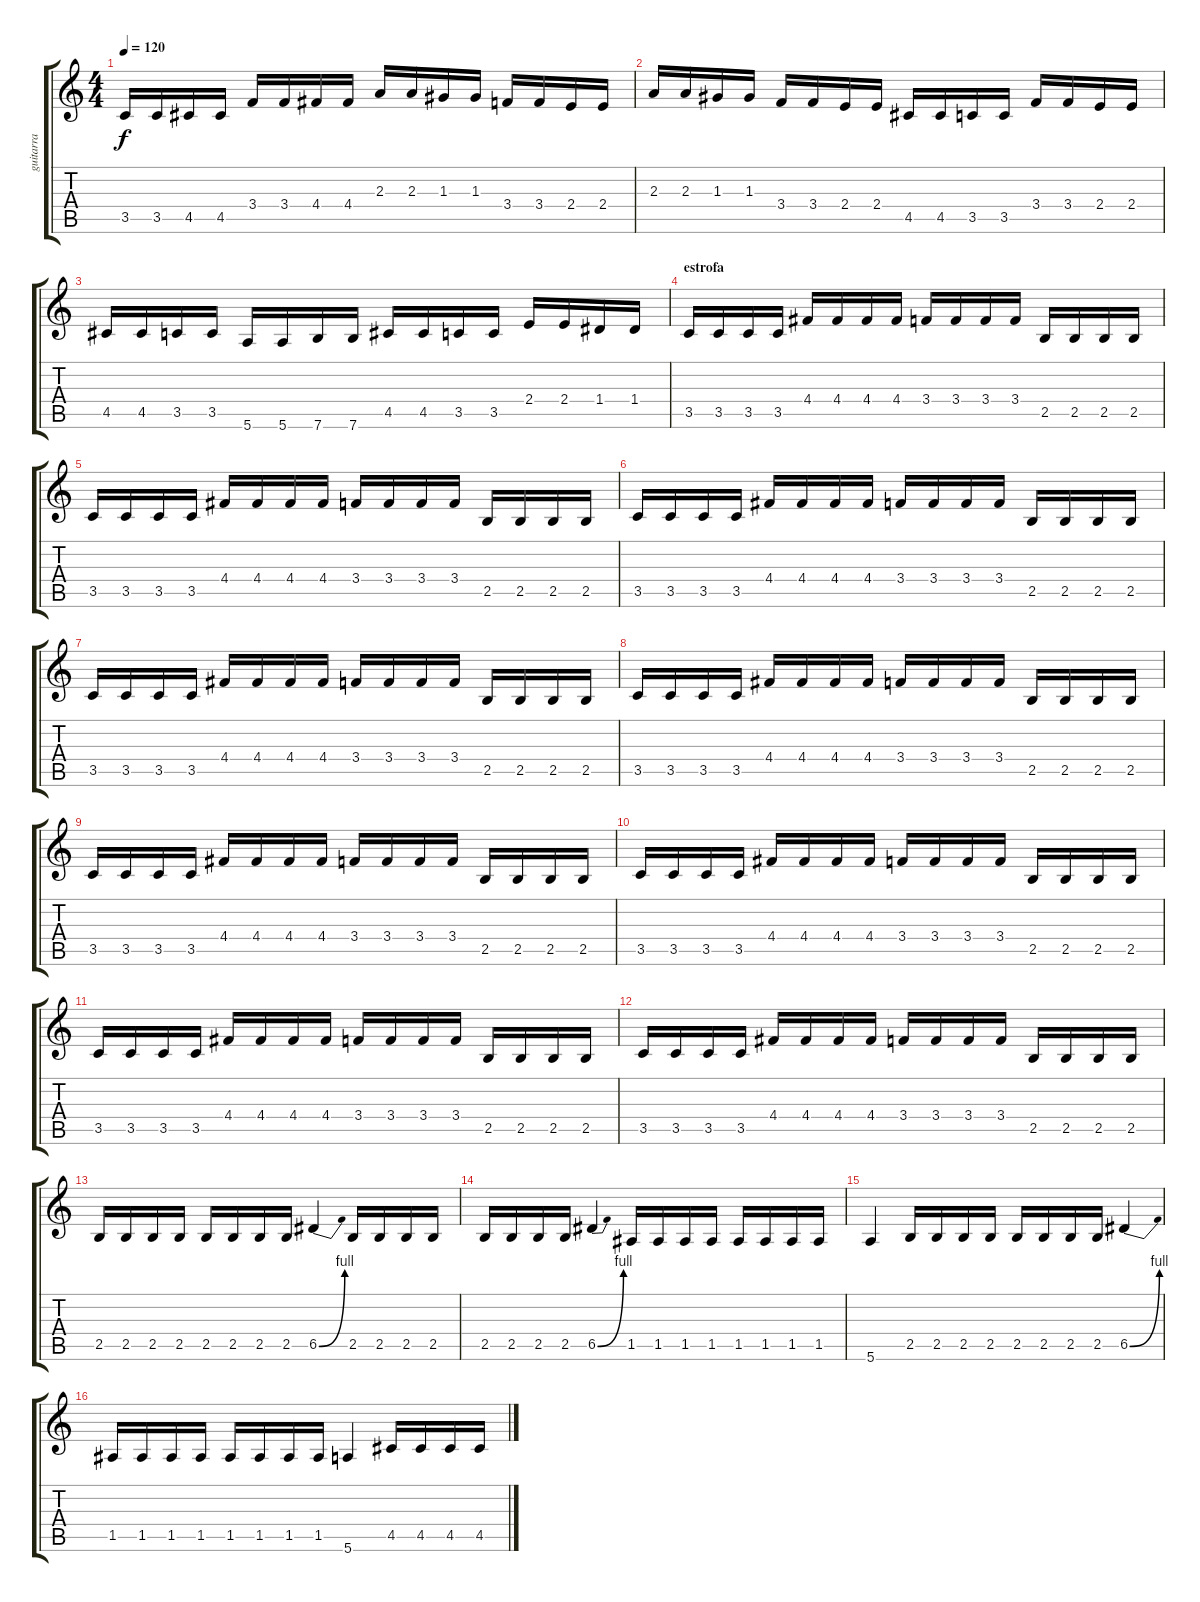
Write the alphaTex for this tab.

\track ("guitarra" "guitarra") {instrument distortionguitar}
\staff {score tabs}
\tuning (E4 B3 G3 D3 A2 E2) {hide}
\ts (4 4)
\tempo 120
\clef g2
\ks c
3.5.16{dy f} 3.5.16 4.5.16 4.5.16 3.4.16 3.4.16 4.4.16 4.4.16 2.3.16 2.3.16 1.3.16 1.3.16 3.4.16 3.4.16 2.4.16 2.4.16 |
2.3.16 2.3.16 1.3.16 1.3.16 3.4.16 3.4.16 2.4.16 2.4.16 4.5.16 4.5.16 3.5.16 3.5.16 3.4.16 3.4.16 2.4.16 2.4.16 |
4.5.16 4.5.16 3.5.16 3.5.16 5.6.16 5.6.16 7.6.16 7.6.16 4.5.16 4.5.16 3.5.16 3.5.16 2.4.16 2.4.16 1.4.16 1.4.16 |
\section ("" "estrofa")
3.5.16 3.5.16 3.5.16 3.5.16 4.4.16 4.4.16 4.4.16 4.4.16 3.4.16 3.4.16 3.4.16 3.4.16 2.5.16 2.5.16 2.5.16 2.5.16 |
3.5.16 3.5.16 3.5.16 3.5.16 4.4.16 4.4.16 4.4.16 4.4.16 3.4.16 3.4.16 3.4.16 3.4.16 2.5.16 2.5.16 2.5.16 2.5.16 |
3.5.16 3.5.16 3.5.16 3.5.16 4.4.16 4.4.16 4.4.16 4.4.16 3.4.16 3.4.16 3.4.16 3.4.16 2.5.16 2.5.16 2.5.16 2.5.16 |
3.5.16 3.5.16 3.5.16 3.5.16 4.4.16 4.4.16 4.4.16 4.4.16 3.4.16 3.4.16 3.4.16 3.4.16 2.5.16 2.5.16 2.5.16 2.5.16 |
3.5.16 3.5.16 3.5.16 3.5.16 4.4.16 4.4.16 4.4.16 4.4.16 3.4.16 3.4.16 3.4.16 3.4.16 2.5.16 2.5.16 2.5.16 2.5.16 |
3.5.16 3.5.16 3.5.16 3.5.16 4.4.16 4.4.16 4.4.16 4.4.16 3.4.16 3.4.16 3.4.16 3.4.16 2.5.16 2.5.16 2.5.16 2.5.16 |
3.5.16 3.5.16 3.5.16 3.5.16 4.4.16 4.4.16 4.4.16 4.4.16 3.4.16 3.4.16 3.4.16 3.4.16 2.5.16 2.5.16 2.5.16 2.5.16 |
3.5.16 3.5.16 3.5.16 3.5.16 4.4.16 4.4.16 4.4.16 4.4.16 3.4.16 3.4.16 3.4.16 3.4.16 2.5.16 2.5.16 2.5.16 2.5.16 |
3.5.16 3.5.16 3.5.16 3.5.16 4.4.16 4.4.16 4.4.16 4.4.16 3.4.16 3.4.16 3.4.16 3.4.16 2.5.16 2.5.16 2.5.16 2.5.16 |
2.5.16 2.5.16 2.5.16 2.5.16 2.5.16 2.5.16 2.5.16 2.5.16 6.5{be (bend 0 0 60 4)}.4 2.5.16 2.5.16 2.5.16 2.5.16 |
2.5.16 2.5.16 2.5.16 2.5.16 6.5{be (bend 0 0 60 4)}.4 1.5.16 1.5.16 1.5.16 1.5.16 1.5.16 1.5.16 1.5.16 1.5.16 |
5.6.4 2.5.16 2.5.16 2.5.16 2.5.16 2.5.16 2.5.16 2.5.16 2.5.16 6.5{be (bend 0 0 60 4)}.4 |
1.5.16 1.5.16 1.5.16 1.5.16 1.5.16 1.5.16 1.5.16 1.5.16 5.6.4 4.5.16 4.5.16 4.5.16 4.5.16
